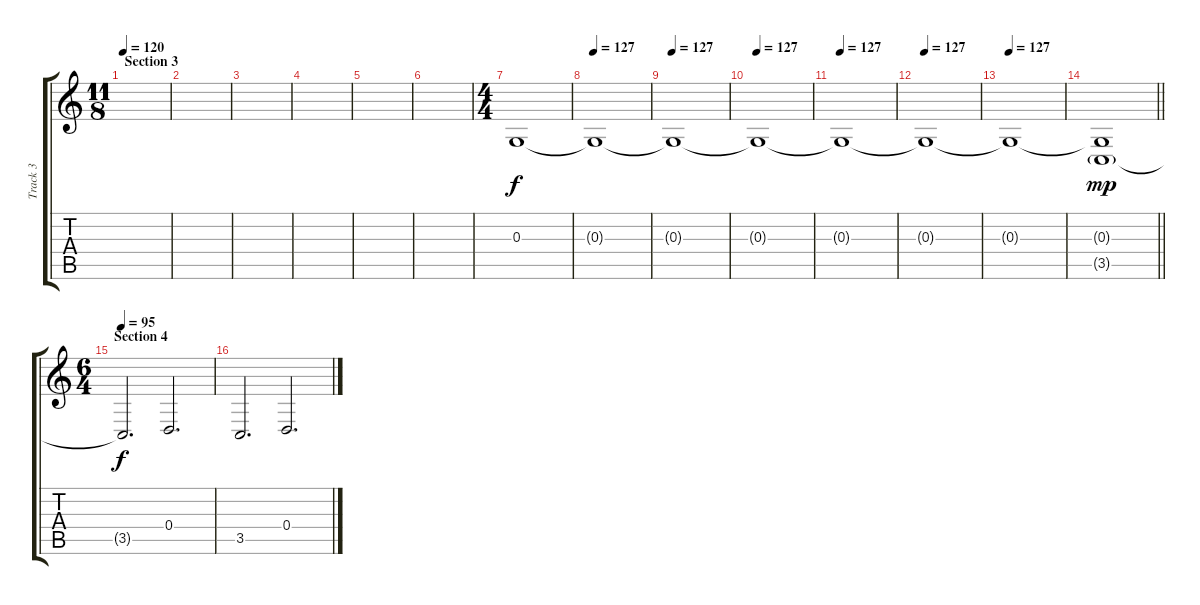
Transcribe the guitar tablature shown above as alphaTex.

\track ("Track 3" "Track 3") {instrument stringensemble2}
\staff {score tabs}
\tuning (E4 B3 G3 D3 A2 E2) {hide}
\ts (11 8)
\section ("" "Section 3")
\tempo 120
\clef g2
\ks c
|
|
|
|
|
|
\ts (4 4)
0.3.1 |
\tempo 127
0.3{t}.1 |
\tempo 127
0.3{t}.1 |
\tempo 127
0.3{t}.1 |
\tempo 127
0.3{t}.1 |
\tempo 127
0.3{t}.1 |
\tempo 127
0.3{t}.1 |
\barLineRight lightlight
(0.3{t} 3.5{g}).1{dy mp} |
\ts (6 4)
\section ("" "Section 4")
\tempo 95
3.5{t}.2{d dy f} 0.4.2{d} |
3.5.2{d} 0.4.2{d}
